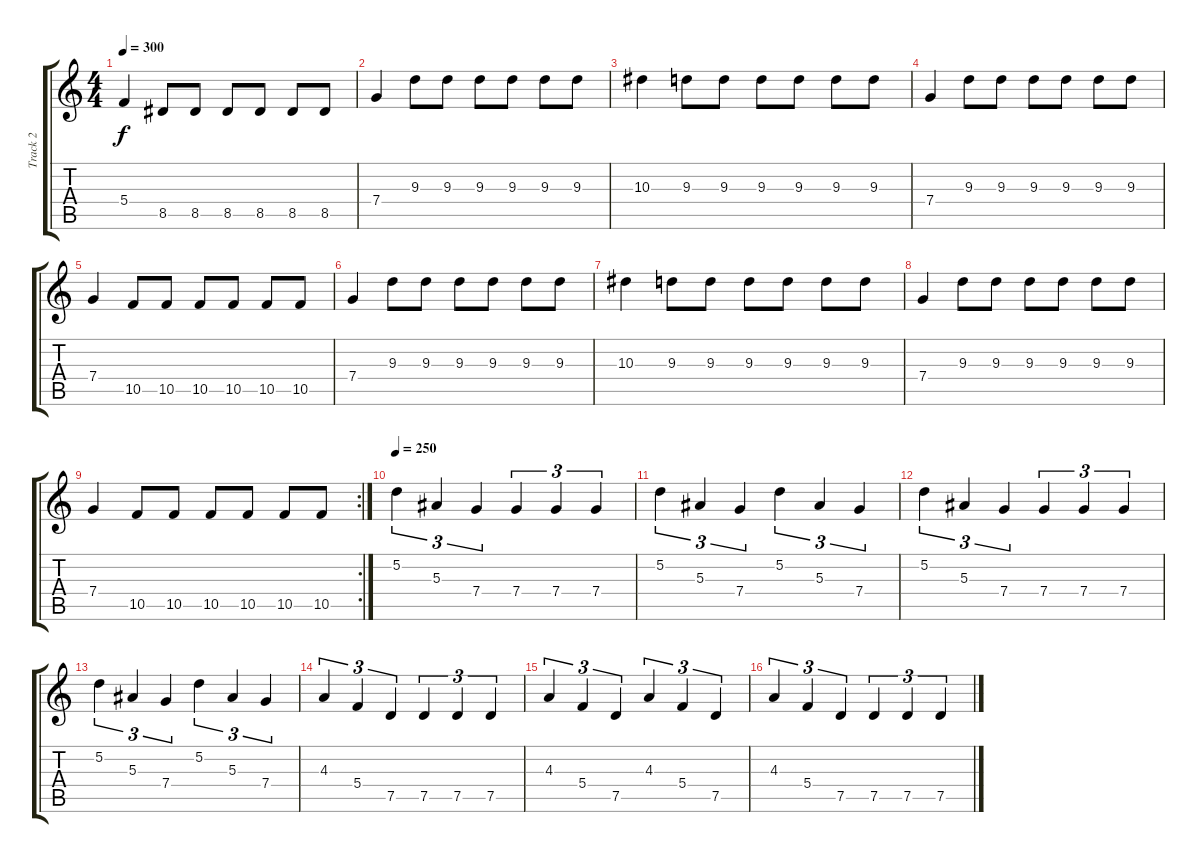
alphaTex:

\track ("Track 2" "Track 2") {instrument distortionguitar}
\staff {score tabs}
\tuning (D4 A3 F3 C3 G2 D2) {hide}
\ts (4 4)
\tempo 300
\clef g2
\ks c
5.4.4{dy f} 8.5.8 8.5.8 8.5.8 8.5.8 8.5.8 8.5.8 |
7.4.4 9.3.8 9.3.8 9.3.8 9.3.8 9.3.8 9.3.8 |
10.3.4 9.3.8 9.3.8 9.3.8 9.3.8 9.3.8 9.3.8 |
7.4.4 9.3.8 9.3.8 9.3.8 9.3.8 9.3.8 9.3.8 |
7.4.4 10.5.8 10.5.8 10.5.8 10.5.8 10.5.8 10.5.8 |
7.4.4 9.3.8 9.3.8 9.3.8 9.3.8 9.3.8 9.3.8 |
10.3.4 9.3.8 9.3.8 9.3.8 9.3.8 9.3.8 9.3.8 |
7.4.4 9.3.8 9.3.8 9.3.8 9.3.8 9.3.8 9.3.8 |
\rc 2
7.4.4 10.5.8 10.5.8 10.5.8 10.5.8 10.5.8 10.5.8 |
\tempo 250
5.2.4{tu (3 2)} 5.3.4{tu (3 2)} 7.4.4{tu (3 2)} 7.4.4{tu (3 2)} 7.4.4{tu (3 2)} 7.4.4{tu (3 2)} |
5.2.4{tu (3 2)} 5.3.4{tu (3 2)} 7.4.4{tu (3 2)} 5.2.4{tu (3 2)} 5.3.4{tu (3 2)} 7.4.4{tu (3 2)} |
5.2.4{tu (3 2)} 5.3.4{tu (3 2)} 7.4.4{tu (3 2)} 7.4.4{tu (3 2)} 7.4.4{tu (3 2)} 7.4.4{tu (3 2)} |
5.2.4{tu (3 2)} 5.3.4{tu (3 2)} 7.4.4{tu (3 2)} 5.2.4{tu (3 2)} 5.3.4{tu (3 2)} 7.4.4{tu (3 2)} |
4.3.4{tu (3 2)} 5.4.4{tu (3 2)} 7.5.4{tu (3 2)} 7.5.4{tu (3 2)} 7.5.4{tu (3 2)} 7.5.4{tu (3 2)} |
4.3.4{tu (3 2)} 5.4.4{tu (3 2)} 7.5.4{tu (3 2)} 4.3.4{tu (3 2)} 5.4.4{tu (3 2)} 7.5.4{tu (3 2)} |
4.3.4{tu (3 2)} 5.4.4{tu (3 2)} 7.5.4{tu (3 2)} 7.5.4{tu (3 2)} 7.5.4{tu (3 2)} 7.5.4{tu (3 2)}
